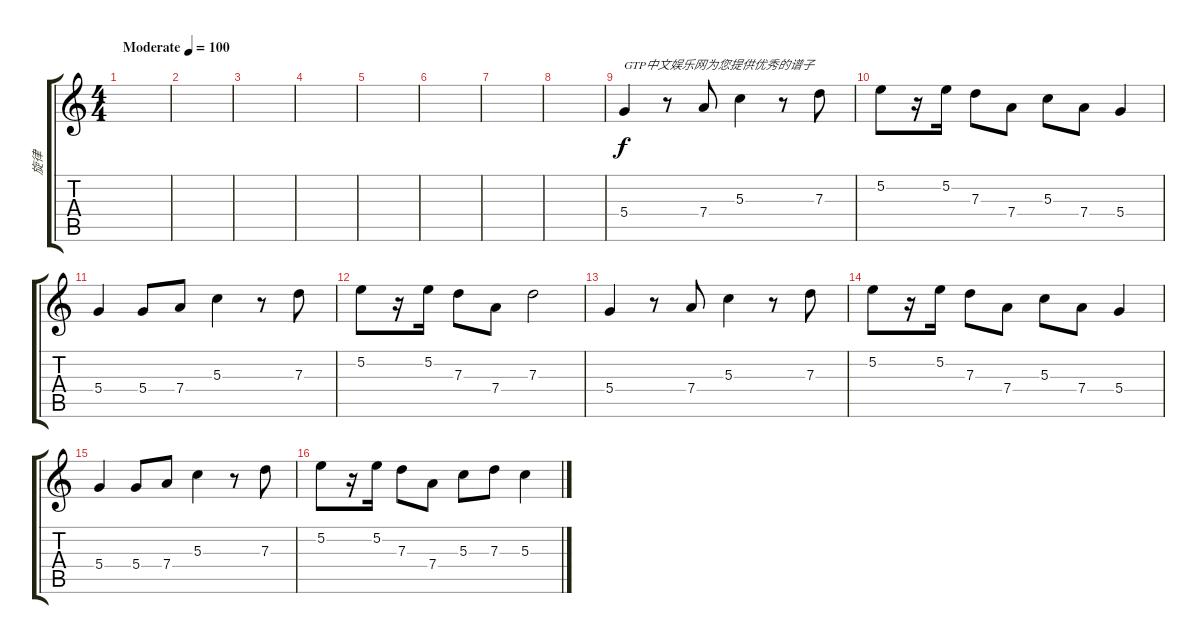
\track ("旋律" "旋律") {instrument electricguitarclean}
\staff {score tabs}
\tuning (E4 B3 G3 D3 A2 E2) {hide}
\ts (4 4)
\tempo (100 "Moderate")
\clef g2
\ks c
|
|
|
|
|
|
|
|
5.4.4{txt "GTP中文娱乐网为您提供优秀的谱子"} r.8 7.4.8 5.3.4 r.8 7.3.8 |
5.2.8 r.16 5.2.16 7.3.8 7.4.8 5.3.8 7.4.8 5.4.4 |
5.4.4 5.4.8 7.4.8 5.3.4 r.8 7.3.8 |
5.2.8 r.16 5.2.16 7.3.8 7.4.8 7.3.2 |
5.4.4 r.8 7.4.8 5.3.4 r.8 7.3.8 |
5.2.8 r.16 5.2.16 7.3.8 7.4.8 5.3.8 7.4.8 5.4.4 |
5.4.4 5.4.8 7.4.8 5.3.4 r.8 7.3.8 |
5.2.8 r.16 5.2.16 7.3.8 7.4.8 5.3.8 7.3.8 5.3.4
